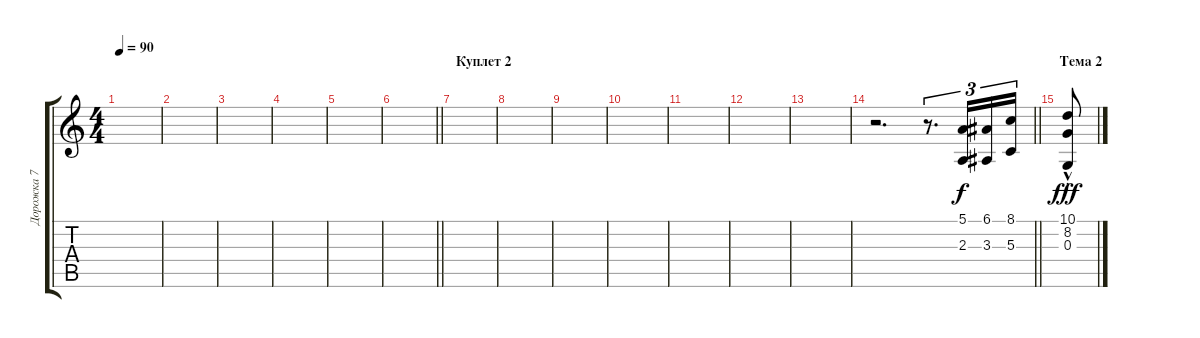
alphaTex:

\track ("Дорожка 7" "Дорожка 7") {instrument synthbrass1}
\staff {score tabs}
\tuning (E4 B3 G3 D3 A2 E2) {hide}
\ts (4 4)
\tempo 90
\clef g2
\ks c
|
|
|
|
|
\barLineRight lightlight
|
\section ("" "Куплет 2")
|
|
|
|
|
|
|
\barLineRight lightlight
r.2{d} r.8{d tu (3 2)} (5.1 2.3).16{tu (3 2)} (6.1 3.3).16{tu (3 2)} (8.1 5.3).16{tu (3 2)} |
\section ("" "Тема 2")
(10.1{hac} 8.2 0.3{st}).8{dy fff}
